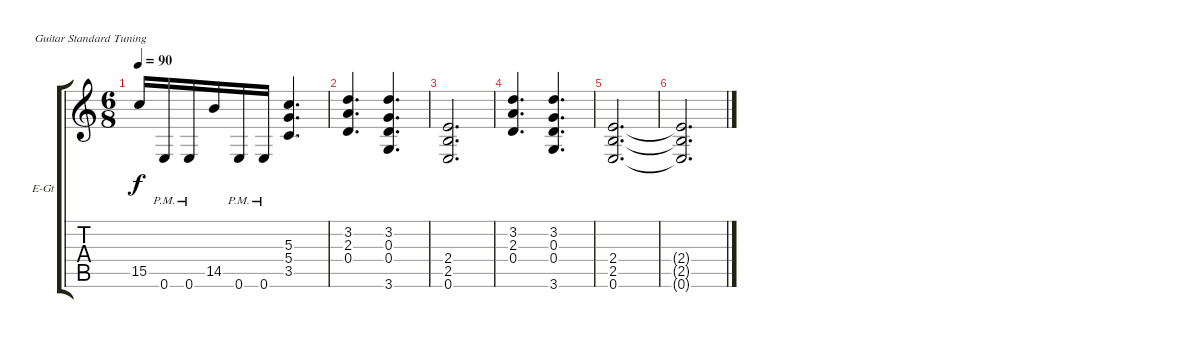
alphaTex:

\defaultSystemsLayout 4
\bracketExtendMode groupsimilarinstruments
\firstSystemTrackNameOrientation horizontal
\otherSystemsTrackNameOrientation horizontal
\track ("Herman Frank" "E-Gt") {instrument distortionguitar}
\staff {score tabs}
\tuning (E4 B3 G3 D3 A2 E2)
\ts (6 8)
\tempo 90
\clef g2
\ks c
15.5.16{dy f} 0.6{pm}.16 0.6{pm}.16 14.5.16 0.6{pm}.16 0.6{pm}.16 (5.3 5.4 3.5).4{d} |
(3.2 2.3 0.4).4{d} (3.2 0.3 3.6 0.4).4{d} |
(2.4 2.5 0.6).2{d} |
(3.2 2.3 0.4).4{d} (3.2 0.3 3.6 0.4).4{d} |
(2.4 2.5 0.6).2{d} |
(0.6{t} 2.5{t} 2.4{t}).2{d}
